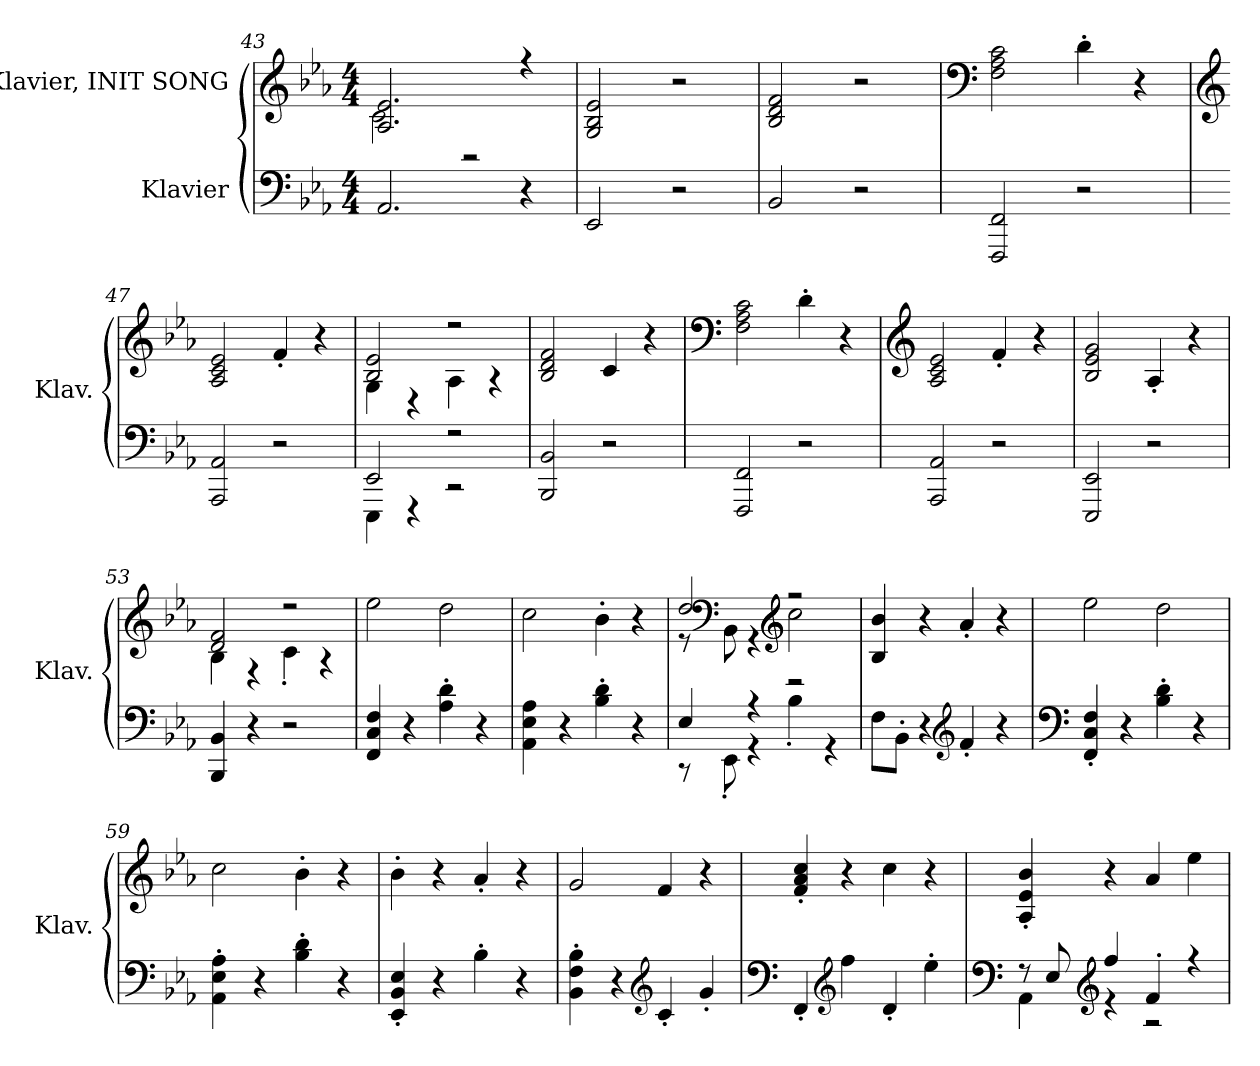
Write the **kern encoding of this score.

**kern	**kern
*part2	*part1
*staff2	*staff1
*I"Klavier	*I"Klavier, INIT SONG
*I'Klav.	*I'Klav.
*clefF4	*clefG2
*k[b-e-a-]	*k[b-e-a-]
*M4/4	*M4/4
=43	=43
*	*^
2.AA-/	2.A-/ 2.e-/	2c\
.	.	2r
4r	4r	.
*	*v	*v
=44	=44
2EE-/	2G/ 2B-/ 2e-/
2r	2r
=45	=45
2BB-/	2B-/ 2d/ 2f/
2r	2r
=46	=46
*	*clefF4
2FFF/ 2FF/	2F\ 2A-\ 2c\
2r	4d'\
.	4r
=47	=47
*	*clefG2
2AAA-/ 2AA-/	2A-/ 2c/ 2e-/
2r	4f'/
.	4r
=48	=48
*^	*^
2EE-/	4EEE-\	2B-/ 2e-/	4G\
.	4r	.	4r
2r	2r	2r	4A-\
.	.	.	4r
*v	*v	*	*
*	*v	*v
!!LO:LB:g=z
=49	=49
2BBB-/ 2BB-/	2B-/ 2d/ 2f/
2r	4c/
.	4r
=50	=50
*	*clefF4
2FFF/ 2FF/	2F\ 2A-\ 2c\
2r	4d'\
.	4r
=51	=51
*	*clefG2
2AAA-/ 2AA-/	2A-/ 2c/ 2e-/
2r	4f'/
.	4r
=52	=52
2EEE-/ 2EE-/	2B-/ 2e-/ 2g/
2r	4A-'/
.	4r
=53	=53
*	*^
4BBB-/ 4BB-/	2d/ 2f/	4B-\
4r	.	4r
2r	2r	4c'\
.	.	4r
*	*v	*v
=54	=54
4FF/ 4C/ 4F/	2ee-\
4r	.
4A-\' 4d\'	2dd\
4r	.
=55	=55
4AA-\ 4E-\ 4A-\	2cc\
4r	.
4B-\' 4d\'	4b-'\
4r	4r
!!LO:LB:g=z
=56	=56
*^	*^
4E-/	8r	2dd/	8r
*	*	*clefF4	*
.	8EE-'\	.	8BB-\
4r	4r	.	4r
*	*	*clefG2	*
2r	4B-'\	2r	2cc\
.	4r	.	.
*v	*v	*	*
*	*v	*v
=57	=57
8F\L	4B-/ 4b-/
8BB-'\J	.
4r	4r
*clefG2	*
4f'/	4a-'/
4r	4r
=58	=58
*clefF4	*
4FF/' 4C/' 4F/'	2ee-\
4r	.
4B-\' 4d\'	2dd\
4r	.
=59	=59
4AA-\' 4E-\' 4A-\'	2cc\
4r	.
4B-\' 4d\'	4b-'\
4r	4r
=60	=60
4EE-/' 4BB-/' 4E-/'	4b-'\
4r	4r
4B-'\	4a-'/
4r	4r
=61	=61
4BB-\' 4F\' 4B-\'	2g/
4r	.
*clefG2	*
4c'/	4f/
4g'/	4r
!!LO:LB:g=z
=62	=62
*clefF4	*
4FF'/	4f/' 4a-/' 4cc/'
*clefG2	*
4ff\	4r
4d'/	4cc\
4ee-'\	4r
=63	=63
*clefF4	*
*^	*
8r	4AA-\	4A-/' 4e-/' 4b-/'
8E-/	.	.
*clefG2	*	*
4ff/	4r	4r
4f'/	2r	4a-/
4r	.	4ee-\
*v	*v	*
=	=
*-	*-
